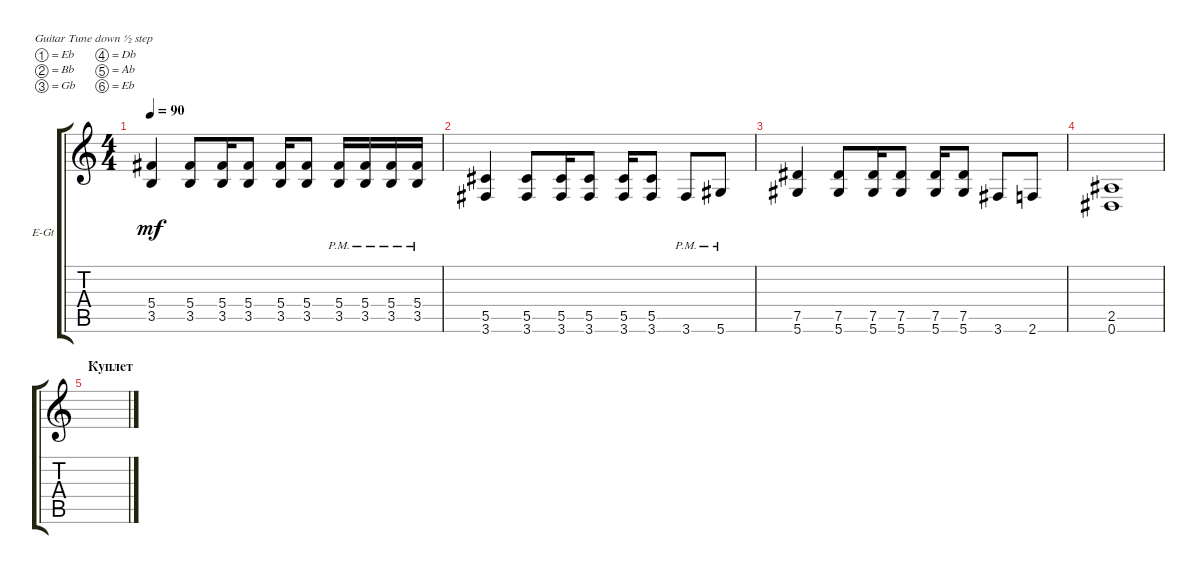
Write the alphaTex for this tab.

\bracketExtendMode groupsimilarinstruments
\firstSystemTrackNameOrientation horizontal
\otherSystemsTrackNameOrientation horizontal
\track ("Electric Guitar 1" "E-Gt") {instrument distortionguitar}
\staff {score tabs}
\tuning (Eb4 Bb3 Gb3 Db3 Ab2 Eb2)
\ts (4 4)
\tempo 90
\clef g2
\ks c
(3.5 5.4).4{dy mf} (3.5 5.4).8 (3.5 5.4).16 (3.5 5.4).8 (3.5 5.4).16 (3.5 5.4).8 (3.5{pm} 5.4{pm}).16 (3.5{pm} 5.4{pm}).16 (3.5{pm} 5.4{pm}).16 (3.5{pm} 5.4{pm}).16 |
(5.5 3.6).4 (5.5 3.6).8 (5.5 3.6).16 (5.5 3.6).8 (5.5 3.6).16 (5.5 3.6).8 3.6{pm}.8 5.6{pm}.8 |
(5.6 7.5).4 (5.6 7.5).8 (5.6 7.5).16 (5.6 7.5).8 (5.6 7.5).16 (5.6 7.5).8 3.6.8 2.6.8 |
(2.5 0.6).1 |
\section ("" "Куплет")
